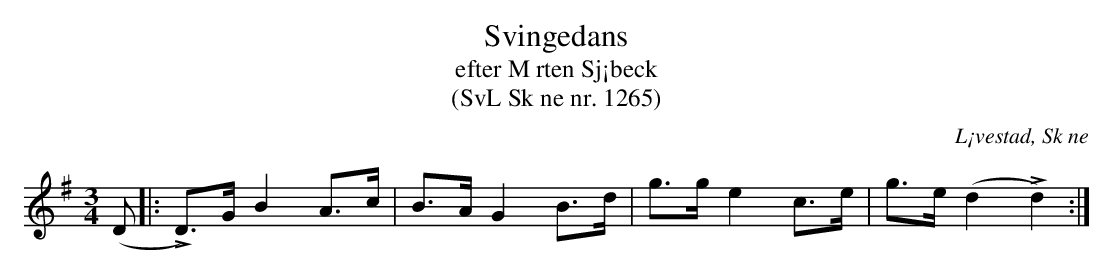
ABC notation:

X:1
T:Svingedans
T:efter M rten Sj¡beck
T:(SvL Sk ne nr. 1265)
O:L¡vestad, Sk ne
M:3/4
L:1/8
Q:1/4=108
K:G
(D |: LD)>G B2 A>c | B>A G2 B>d | g>g e2 c>e | g>e (d2 Ld2) :|
|:  :|
